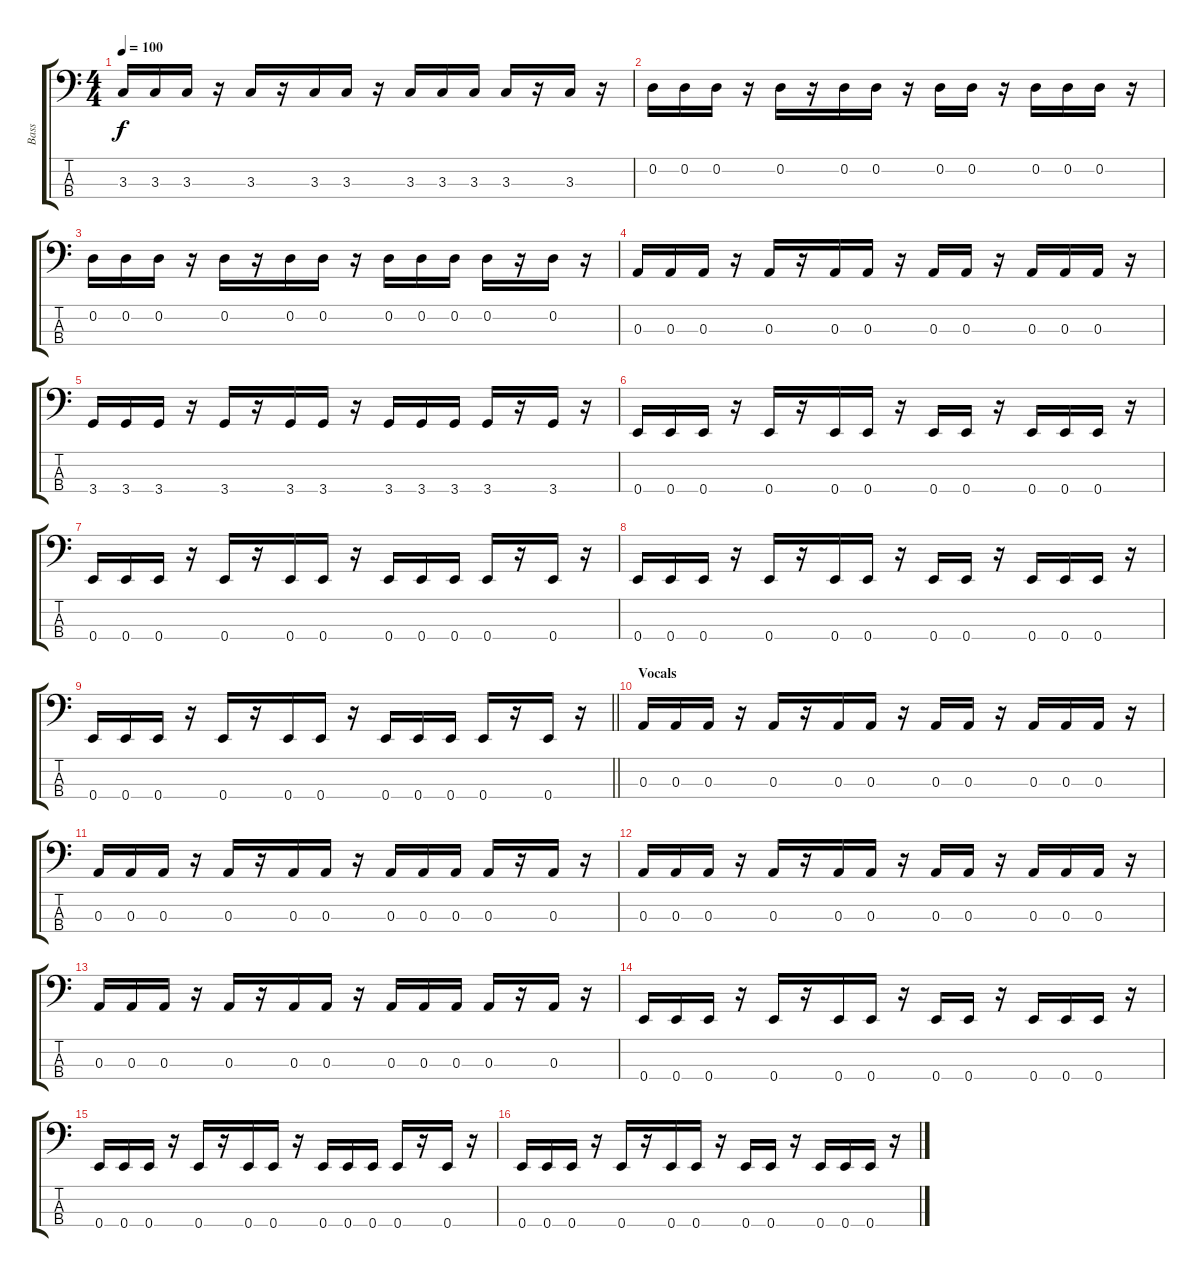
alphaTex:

\track ("Bass" "Bass") {instrument electricbassfinger}
\staff {score tabs}
\tuning (G2 D2 A1 E1) {hide}
\ts (4 4)
\tempo 100
\clef f4
\ks c
3.3.16{dy f} 3.3.16 3.3.16 r.16 3.3.16 r.16 3.3.16 3.3.16 r.16 3.3.16 3.3.16 3.3.16 3.3.16 r.16 3.3.16 r.16 |
0.2.16 0.2.16 0.2.16 r.16 0.2.16 r.16 0.2.16 0.2.16 r.16 0.2.16 0.2.16 r.16 0.2.16 0.2.16 0.2.16 r.16 |
0.2.16 0.2.16 0.2.16 r.16 0.2.16 r.16 0.2.16 0.2.16 r.16 0.2.16 0.2.16 0.2.16 0.2.16 r.16 0.2.16 r.16 |
0.3.16 0.3.16 0.3.16 r.16 0.3.16 r.16 0.3.16 0.3.16 r.16 0.3.16 0.3.16 r.16 0.3.16 0.3.16 0.3.16 r.16 |
3.4.16 3.4.16 3.4.16 r.16 3.4.16 r.16 3.4.16 3.4.16 r.16 3.4.16 3.4.16 3.4.16 3.4.16 r.16 3.4.16 r.16 |
0.4.16 0.4.16 0.4.16 r.16 0.4.16 r.16 0.4.16 0.4.16 r.16 0.4.16 0.4.16 r.16 0.4.16 0.4.16 0.4.16 r.16 |
0.4.16 0.4.16 0.4.16 r.16 0.4.16 r.16 0.4.16 0.4.16 r.16 0.4.16 0.4.16 0.4.16 0.4.16 r.16 0.4.16 r.16 |
0.4.16 0.4.16 0.4.16 r.16 0.4.16 r.16 0.4.16 0.4.16 r.16 0.4.16 0.4.16 r.16 0.4.16 0.4.16 0.4.16 r.16 |
\barLineRight lightlight
0.4.16 0.4.16 0.4.16 r.16 0.4.16 r.16 0.4.16 0.4.16 r.16 0.4.16 0.4.16 0.4.16 0.4.16 r.16 0.4.16 r.16 |
\section ("" "Vocals")
0.3.16 0.3.16 0.3.16 r.16 0.3.16 r.16 0.3.16 0.3.16 r.16 0.3.16 0.3.16 r.16 0.3.16 0.3.16 0.3.16 r.16 |
0.3.16 0.3.16 0.3.16 r.16 0.3.16 r.16 0.3.16 0.3.16 r.16 0.3.16 0.3.16 0.3.16 0.3.16 r.16 0.3.16 r.16 |
0.3.16 0.3.16 0.3.16 r.16 0.3.16 r.16 0.3.16 0.3.16 r.16 0.3.16 0.3.16 r.16 0.3.16 0.3.16 0.3.16 r.16 |
0.3.16 0.3.16 0.3.16 r.16 0.3.16 r.16 0.3.16 0.3.16 r.16 0.3.16 0.3.16 0.3.16 0.3.16 r.16 0.3.16 r.16 |
0.4.16 0.4.16 0.4.16 r.16 0.4.16 r.16 0.4.16 0.4.16 r.16 0.4.16 0.4.16 r.16 0.4.16 0.4.16 0.4.16 r.16 |
0.4.16 0.4.16 0.4.16 r.16 0.4.16 r.16 0.4.16 0.4.16 r.16 0.4.16 0.4.16 0.4.16 0.4.16 r.16 0.4.16 r.16 |
0.4.16 0.4.16 0.4.16 r.16 0.4.16 r.16 0.4.16 0.4.16 r.16 0.4.16 0.4.16 r.16 0.4.16 0.4.16 0.4.16 r.16
